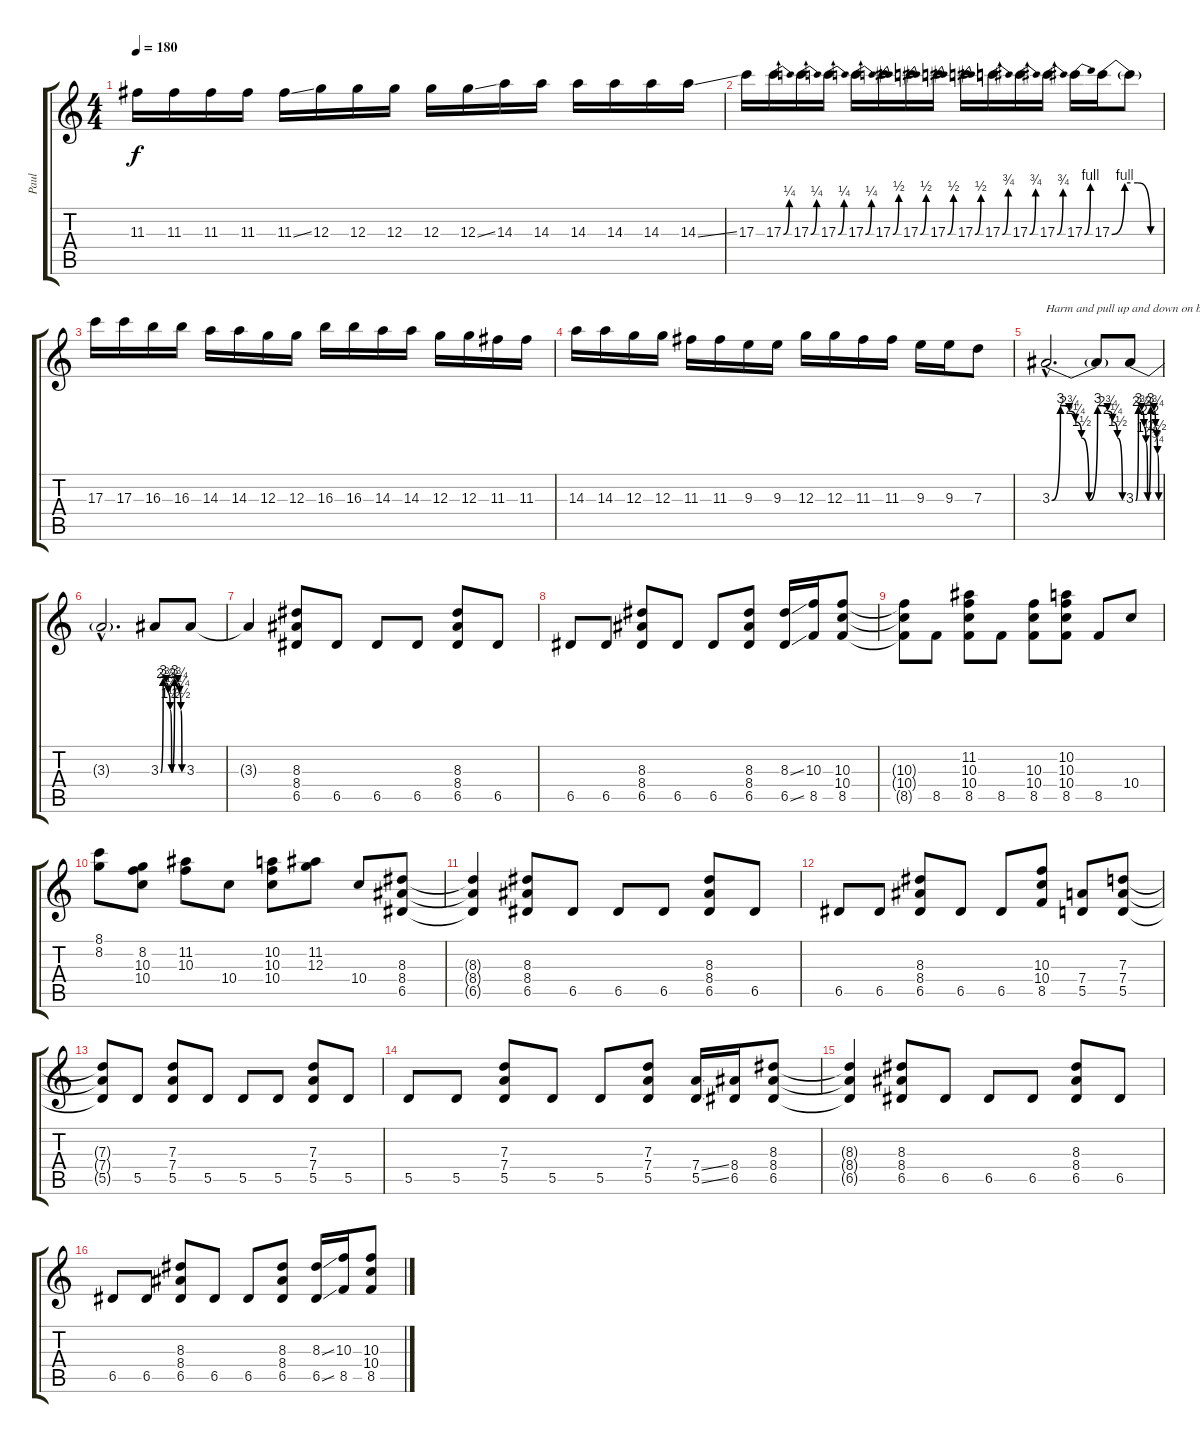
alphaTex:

\track ("Paul" "Paul") {instrument distortionguitar}
\staff {score tabs}
\tuning (E4 B3 G3 D3 A2 E2) {hide}
\ts (4 4)
\tempo 180
\clef g2
\ks c
11.3.16{dy f} 11.3.16 11.3.16 11.3.16 11.3{ss}.16 12.3.16 12.3.16 12.3.16 12.3.16 12.3{ss}.16 14.3.16 14.3.16 14.3.16 14.3.16 14.3.16 14.3{ss}.16 |
17.3.16 17.3{be (bend 0 0 60 1)}.16 17.3{be (bend 0 0 60 1)}.16 17.3{be (bend 0 0 60 1)}.16 17.3{be (bend 0 0 60 1)}.16 17.3{be (bend 0 0 60 2)}.16 17.3{be (bend 0 0 60 2)}.16 17.3{be (bend 0 0 60 2)}.16 17.3{be (bend 0 0 60 2)}.16 17.3{be (bend 0 0 60 3)}.16 17.3{be (bend 0 0 60 3)}.16 17.3{be (bend 0 0 60 3)}.16 17.3{be (bend 0 0 60 4)}.16 17.3{be (custom 0 0 15 4 30 4 45 0 60 0)}.16 17.3{t}.8 |
17.3.16 17.3.16 16.3.16 16.3.16 14.3.16 14.3.16 12.3.16 12.3.16 16.3.16 16.3.16 14.3.16 14.3.16 12.3.16 12.3.16 11.3.16 11.3.16 |
14.3.16 14.3.16 12.3.16 12.3.16 11.3.16 11.3.16 9.3.16 9.3.16 12.3.16 12.3.16 11.3.16 11.3.16 9.3.16 9.3.16 7.3.8 |
3.3{be (custom 0 0 7 12 10 12 14 11 19 9 24 6 30 0 37 12 41 12 45 11 49 9 53 6 57 0 60 0) hac}.2{d txt "Harm and pull up and down on bar"} 3.3{t}.8 3.3{be (custom 0 0 7 12 10 12 15 11 21 8 26 5 30 0 38 12 43 12 46 11 50 8 53 6 55 3 58 0 60 0)}.8 |
3.3{hac t}.2{d} 3.3{be (custom 0 0 7 12 10 12 15 11 21 9 26 6 30 0 38 12 42 12 47 11 52 9 55 6 58 0 60 0)}.8 3.3.8 |
3.3{t}.4 (8.3 8.4 6.5).8 6.5.8 6.5.8 6.5.8 (8.3 8.4 6.5).8 6.5.8 |
6.5.8 6.5.8 (8.3 8.4 6.5).8 6.5.8 6.5.8 (8.3 8.4 6.5).8 (8.3{ss} 6.5{ss}).16 (10.3 8.5).16 (10.3 10.4 8.5).8 |
(10.3{t} 10.4{t} 8.5{t}).8 8.5.8 (11.2 10.3 10.4 8.5).8 8.5.8 (10.3 10.4 8.5).8 (10.2 10.3 10.4 8.5).8 8.5.8 10.4.8 |
(8.1 8.2).8 (8.2 10.3 10.4).8 (11.2 10.3).8 10.4.8 (10.2 10.3 10.4).8 (11.2 12.3).8 10.4.8 (8.3 8.4 6.5).8 |
(8.3{t} 8.4{t} 6.5{t}).4 (8.3 8.4 6.5).8 6.5.8 6.5.8 6.5.8 (8.3 8.4 6.5).8 6.5.8 |
6.5.8 6.5.8 (8.3 8.4 6.5).8 6.5.8 6.5.8 (10.3 10.4 8.5).8 (7.4 5.5).8 (7.3 7.4 5.5).8 |
(7.3{t} 7.4{t} 5.5{t}).8 5.5.8 (7.3 7.4 5.5).8 5.5.8 5.5.8 5.5.8 (7.3 7.4 5.5).8 5.5.8 |
5.5.8 5.5.8 (7.3 7.4 5.5).8 5.5.8 5.5.8 (7.3 7.4 5.5).8 (7.4{ss} 5.5{ss}).16 (8.4 6.5).16 (8.3 8.4 6.5).8 |
(8.3{t} 8.4{t} 6.5{t}).4 (8.3 8.4 6.5).8 6.5.8 6.5.8 6.5.8 (8.3 8.4 6.5).8 6.5.8 |
6.5.8 6.5.8 (8.3 8.4 6.5).8 6.5.8 6.5.8 (8.3 8.4 6.5).8 (8.3{ss} 6.5{ss}).16 (10.3 8.5).16 (10.3 10.4 8.5).8
